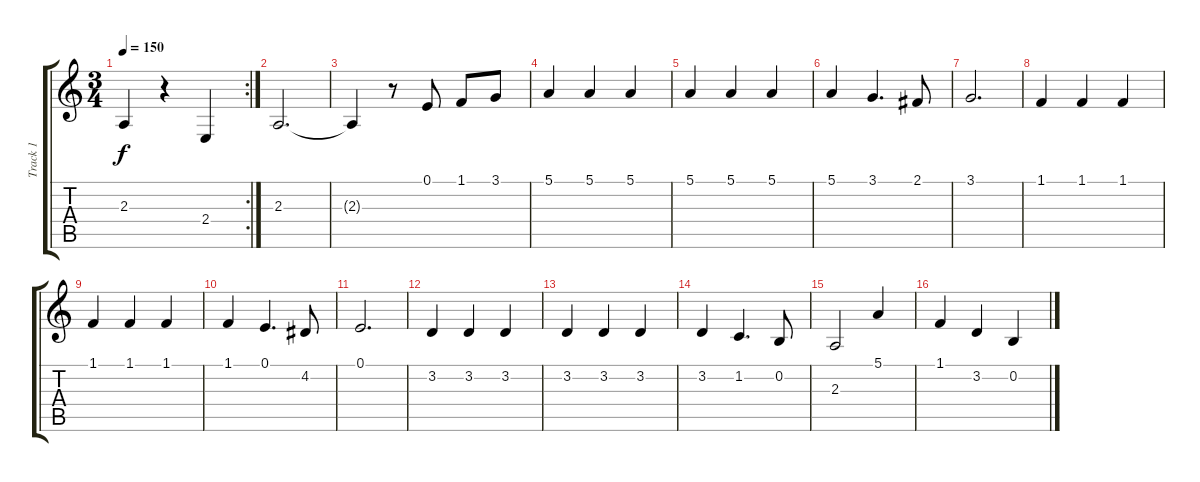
\track ("Track 1" "Track 1") {instrument acousticgrandpiano}
\staff {score tabs}
\tuning (E4 B3 G3 D3 A2 E2) {hide}
\rc 2
\ts (3 4)
\tempo 150
\clef g2
\ks c
2.3{t}.4{dy f} r.4 2.4.4 |
2.3.2{d} |
2.3{t}.4 r.8 0.1.8 1.1.8 3.1.8 |
5.1.4 5.1.4 5.1.4 |
5.1.4 5.1.4 5.1.4 |
5.1.4 3.1.4{d} 2.1.8 |
3.1.2{d} |
1.1.4 1.1.4 1.1.4 |
1.1.4 1.1.4 1.1.4 |
1.1.4 0.1.4{d} 4.2.8 |
0.1.2{d} |
3.2.4 3.2.4 3.2.4 |
3.2.4 3.2.4 3.2.4 |
3.2.4 1.2.4{d} 0.2.8 |
2.3.2 5.1.4 |
1.1.4 3.2.4 0.2.4
